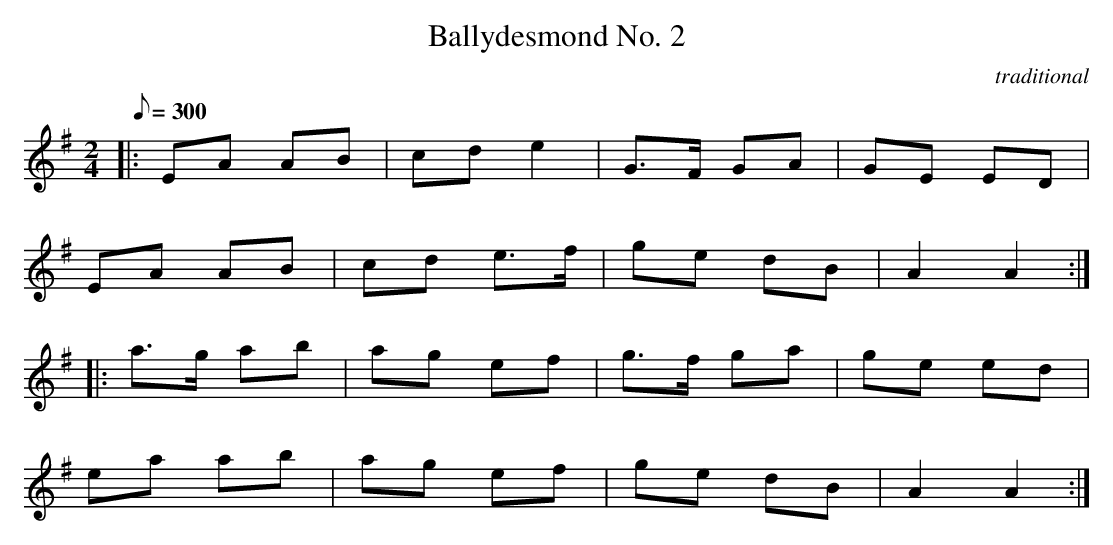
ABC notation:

X:1
T:Ballydesmond No. 2
M:2/4
L:1/8
Q:300
C:traditional
K:G maj
|:EA AB|cde2|G>F GA|GE ED|!
EA AB|cd e>f|ge dB|A2A2:|!
|:a>g ab|ag ef|g>f ga|ge ed|!
ea ab| ag ef|ge dB|A2A2:|
